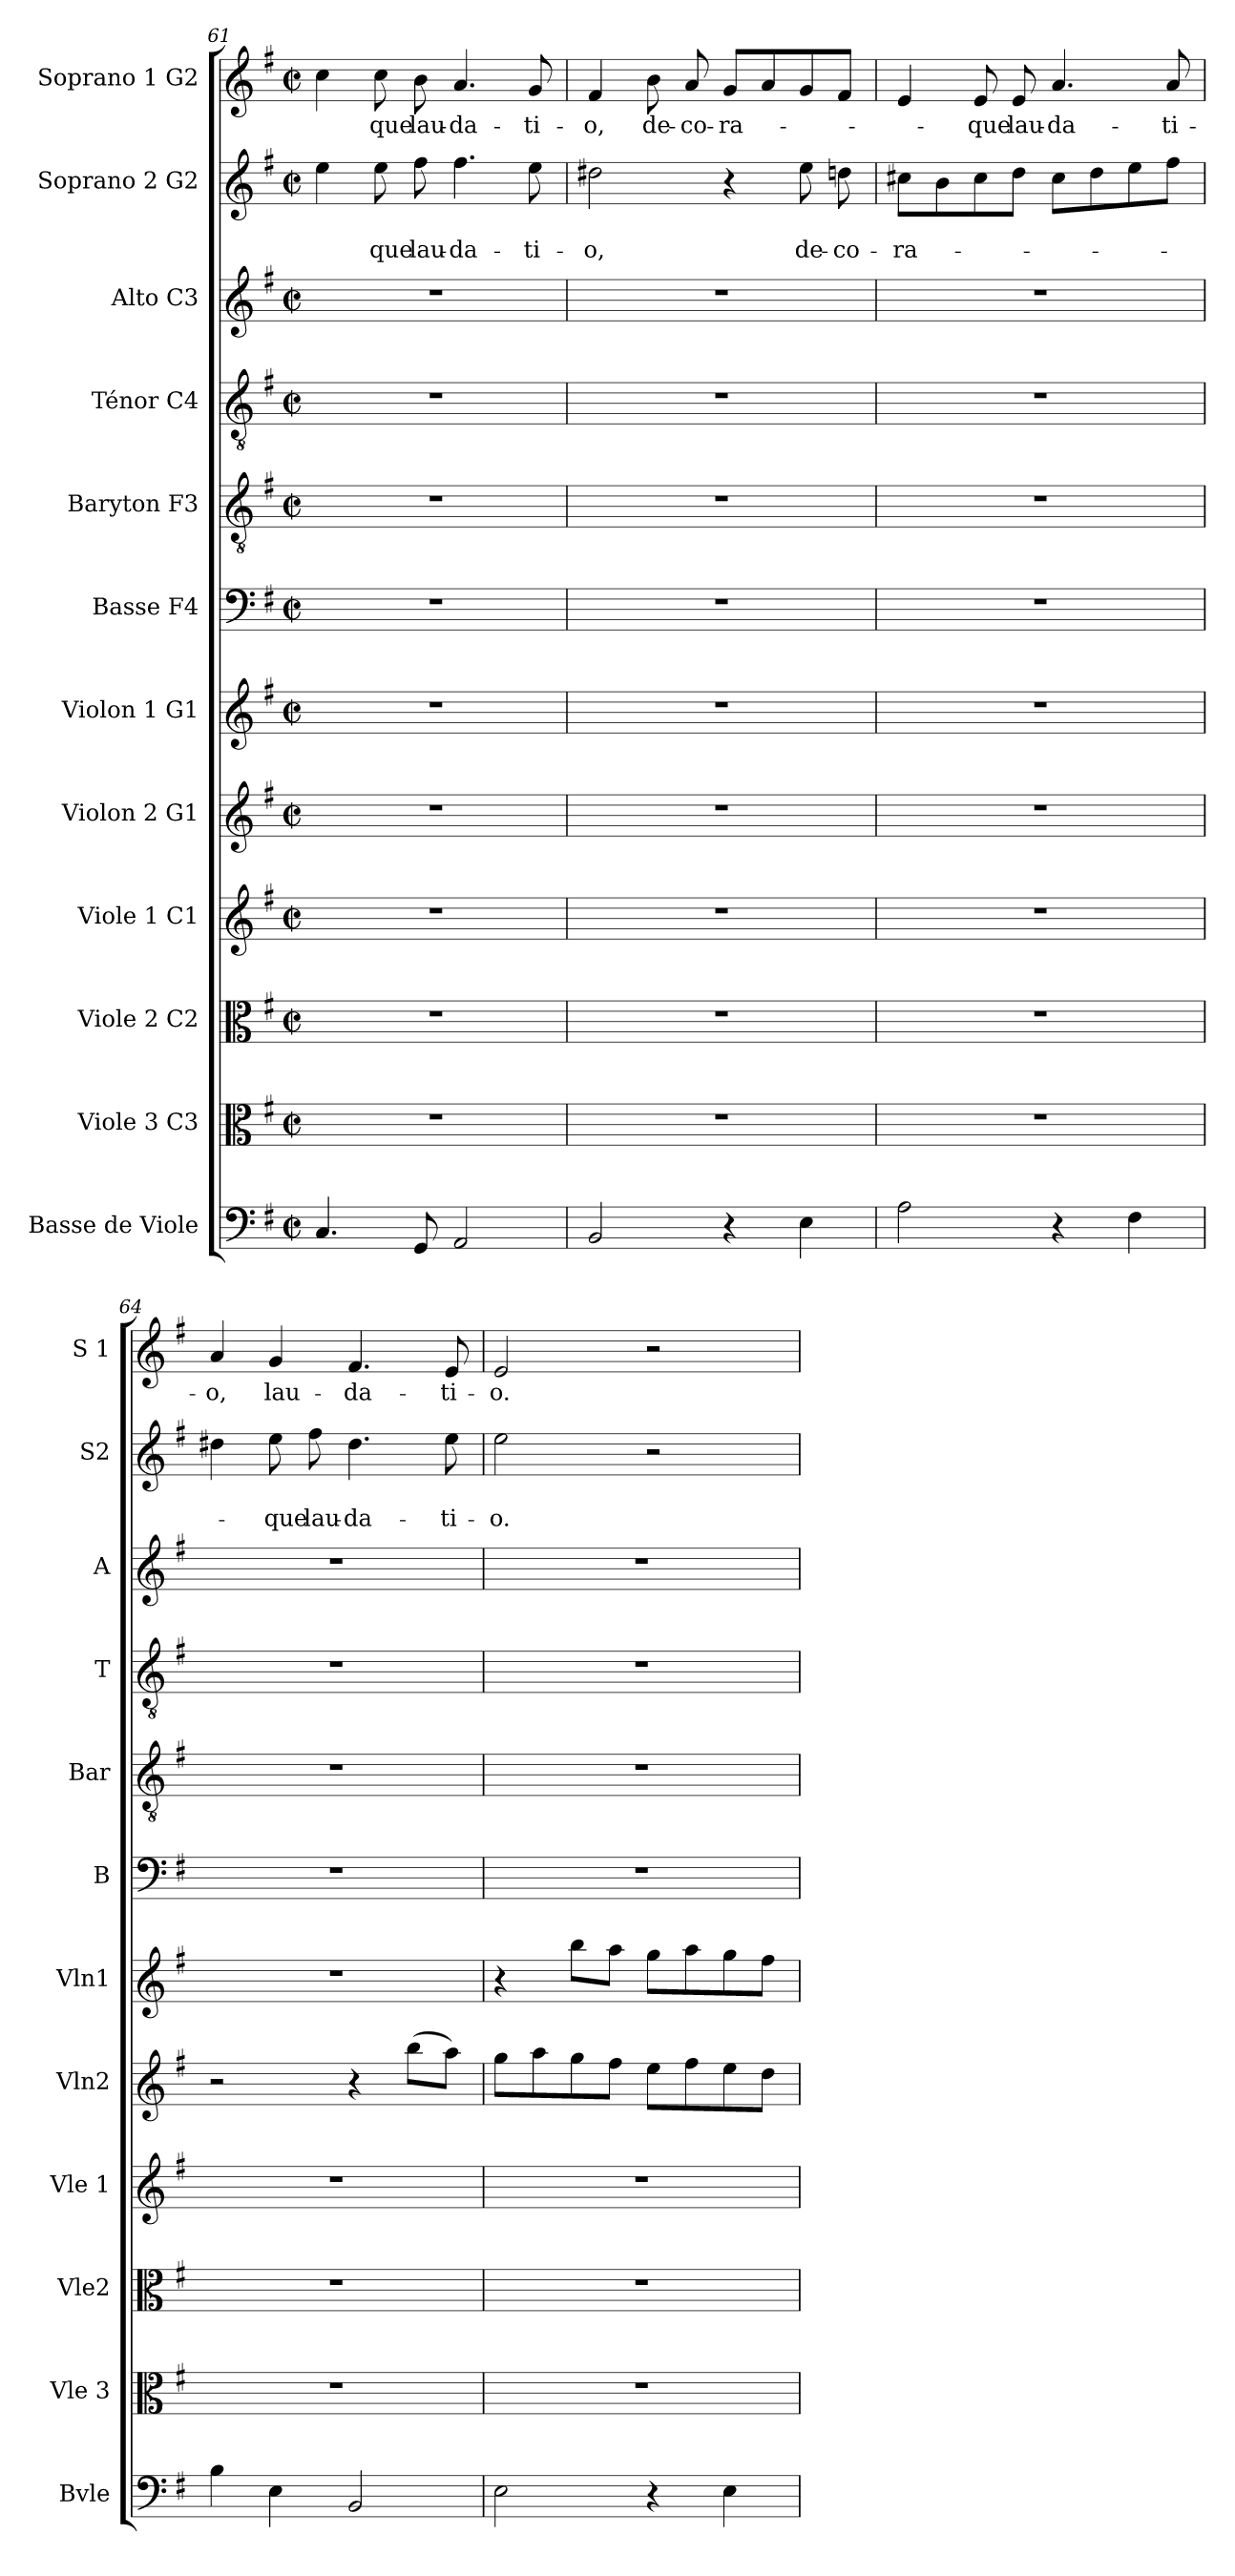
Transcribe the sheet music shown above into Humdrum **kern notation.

**kern	**kern	**kern	**kern	**kern	**kern	**kern	**kern	**kern	**kern	**kern	**text	**text	**kern	**text
*part12	*part11	*part10	*part9	*part8	*part7	*part6	*part5	*part4	*part3	*part2	*part2	*part2	*part1	*part1
*staff12	*staff11	*staff10	*staff9	*staff8	*staff7	*staff6	*staff5	*staff4	*staff3	*staff2	*staff2	*staff2	*staff1	*staff1
*I"Basse de Viole	*I"Viole 3 C3	*I"Viole 2 C2	*I"Viole 1 C1	*I"Violon 2 G1	*I"Violon 1 G1	*I"Basse F4	*I"Baryton F3	*I"Ténor C4	*I"Alto C3	*I"Soprano 2 G2	*	*	*I"Soprano 1 G2	*
*I'Bvle	*I'Vle 3	*I'Vle2	*I'Vle 1	*I'Vln2	*I'Vln1	*I'B	*I'Bar	*I'T	*I'A	*I'S2	*	*	*I'S 1	*
!!LO:PB:g=z
*clefF4	*clefC3	*clefC3	*clefG2	*clefG2	*clefG2	*clefF4	*clefGv2	*clefGv2	*clefG2	*clefG2	*	*	*clefG2	*
*ITrd7c12	*	*	*	*	*	*	*	*	*	*	*	*	*	*
*k[f#]	*k[f#]	*k[f#]	*k[f#]	*k[f#]	*k[f#]	*k[f#]	*k[f#]	*k[f#]	*k[f#]	*k[f#]	*	*	*k[f#]	*
*G:	*G:	*G:	*G:	*G:	*G:	*G:	*G:	*G:	*G:	*G:	*	*	*G:	*
*M2/2	*M2/2	*M2/2	*M2/2	*M2/2	*M2/2	*M2/2	*M2/2	*M2/2	*M2/2	*M2/2	*	*	*M2/2	*
*met(c|)	*met(c|)	*met(c|)	*met(c|)	*met(c|)	*met(c|)	*met(c|)	*met(c|)	*met(c|)	*met(c|)	*met(c|)	*	*	*met(c|)	*
=61	=61	=61	=61	=61	=61	=61	=61	=61	=61	=61	=61	=61	=61	=61
4.CC/	1r	1r	1r	1r	1r	1r	1r	1r	1r	4ee\	.	.	4cc\	.
!	!	!	!	!	!	!	!	!	!	!	!	!LO:LY:b	!	!LO:LY:b
.	.	.	.	.	.	.	.	.	.	8ee\	.	-que	8cc\	-que
!	!	!	!	!	!	!	!	!	!	!	!	!LO:LY:b	!	!LO:LY:b
8GGG/	.	.	.	.	.	.	.	.	.	8ff#\	.	lau-	8b\	lau-
!	!	!	!	!	!	!	!	!	!	!	!	!LO:LY:b	!	!LO:LY:b
2AAA/	.	.	.	.	.	.	.	.	.	4.ff#\	.	-da-	4.a/	-da-
!	!	!	!	!	!	!	!	!	!	!	!	!LO:LY:b:rj	!	!LO:LY:b:rj
.	.	.	.	.	.	.	.	.	.	8ee\	.	-ti-	8g/	-ti-
=62	=62	=62	=62	=62	=62	=62	=62	=62	=62	=62	=62	=62	=62	=62
!	!	!	!	!	!	!	!	!	!	!	!	!LO:LY:b	!	!LO:LY:b
2BBB/	1r	1r	1r	1r	1r	1r	1r	1r	1r	2dd#X\	.	-o,	4f#/	-o,
!	!	!	!	!	!	!	!	!	!	!	!	!	!	!LO:LY:b
.	.	.	.	.	.	.	.	.	.	.	.	.	8b\	de-
!	!	!	!	!	!	!	!	!	!	!	!	!	!	!LO:LY:b
.	.	.	.	.	.	.	.	.	.	.	.	.	8a/	-co-
!	!	!	!	!	!	!	!	!	!	!	!	!	!	!LO:LY:b:rj
4r	.	.	.	.	.	.	.	.	.	4r	.	.	8g/L	-ra-
.	.	.	.	.	.	.	.	.	.	.	.	.	8a/	.
!	!	!	!	!	!	!	!	!	!	!	!	!LO:LY:b	!	!
4EE\	.	.	.	.	.	.	.	.	.	8ee\	.	de-	8g/	.
!	!	!	!	!	!	!	!	!	!	!	!	!LO:LY:b	!	!
.	.	.	.	.	.	.	.	.	.	8ddn\	.	-co-	8f#/J	.
=63	=63	=63	=63	=63	=63	=63	=63	=63	=63	=63	=63	=63	=63	=63
!	!	!	!	!	!	!	!	!	!	!	!	!LO:LY:b	!	!
2AA\	1r	1r	1r	1r	1r	1r	1r	1r	1r	8cc#X\L	.	-ra-	4e/	.
.	.	.	.	.	.	.	.	.	.	8b\	.	.	.	.
!	!	!	!	!	!	!	!	!	!	!	!	!	!	!LO:LY:b
.	.	.	.	.	.	.	.	.	.	8cc#\	.	.	8e/	-que
!	!	!	!	!	!	!	!	!	!	!	!	!	!	!LO:LY:b
.	.	.	.	.	.	.	.	.	.	8dd\J	.	.	8e/	lau-
!	!	!	!	!	!	!	!	!	!	!	!	!	!	!LO:LY:b:rj
4r	.	.	.	.	.	.	.	.	.	8cc#\L	.	.	4.a/	-da-
.	.	.	.	.	.	.	.	.	.	8dd\	.	.	.	.
4FF#\	.	.	.	.	.	.	.	.	.	8ee\	.	.	.	.
!	!	!	!	!	!	!	!	!	!	!	!	!	!	!LO:LY:b
.	.	.	.	.	.	.	.	.	.	8ff#\J	.	.	8a/	-ti-
=64	=64	=64	=64	=64	=64	=64	=64	=64	=64	=64	=64	=64	=64	=64
!	!	!	!	!	!	!	!	!	!	!	!	!	!	!LO:LY:b
4BB\	1r	1r	1r	2r	1r	1r	1r	1r	1r	4dd#X\	.	.	4a/	-o,
!	!	!	!	!	!	!	!	!	!	!	!	!LO:LY:b	!	!LO:LY:b
4EE\	.	.	.	.	.	.	.	.	.	8ee\	.	-que	4g/	lau-
!	!	!	!	!	!	!	!	!	!	!	!	!LO:LY:b	!	!
.	.	.	.	.	.	.	.	.	.	8ff#\	.	lau-	.	.
!	!	!	!	!	!	!	!	!	!	!	!	!LO:LY:b:rj	!	!LO:LY:b
2BBB/	.	.	.	4r	.	.	.	.	.	4.dd#\	.	-da-	4.f#/	-da-
.	.	.	.	(<8bb\L	.	.	.	.	.	.	.	.	.	.
!	!	!	!	!	!	!	!	!	!	!	!	!LO:LY:b	!	!LO:LY:b
.	.	.	.	8aa\J)	.	.	.	.	.	8ee\	.	-ti-	8e/	-ti-
=65	=65	=65	=65	=65	=65	=65	=65	=65	=65	=65	=65	=65	=65	=65
!	!	!	!	!	!	!	!	!	!	!	!	!LO:LY:b	!	!LO:LY:b
2EE\	1r	1r	1r	8gg\L	4r	1r	1r	1r	1r	2ee\	.	-o.	2e/	-o.
.	.	.	.	8aa\	.	.	.	.	.	.	.	.	.	.
.	.	.	.	8gg\	8bb\L	.	.	.	.	.	.	.	.	.
.	.	.	.	8ff#\J	8aa\J	.	.	.	.	.	.	.	.	.
4r	.	.	.	8ee\L	8gg\L	.	.	.	.	2r	.	.	2r	.
.	.	.	.	8ff#\	8aa\	.	.	.	.	.	.	.	.	.
4EE\	.	.	.	8ee\	8gg\	.	.	.	.	.	.	.	.	.
.	.	.	.	8dd\J	8ff#\J	.	.	.	.	.	.	.	.	.
=	=	=	=	=	=	=	=	=	=	=	=	=	=	=
*-	*-	*-	*-	*-	*-	*-	*-	*-	*-	*-	*-	*-	*-	*-
